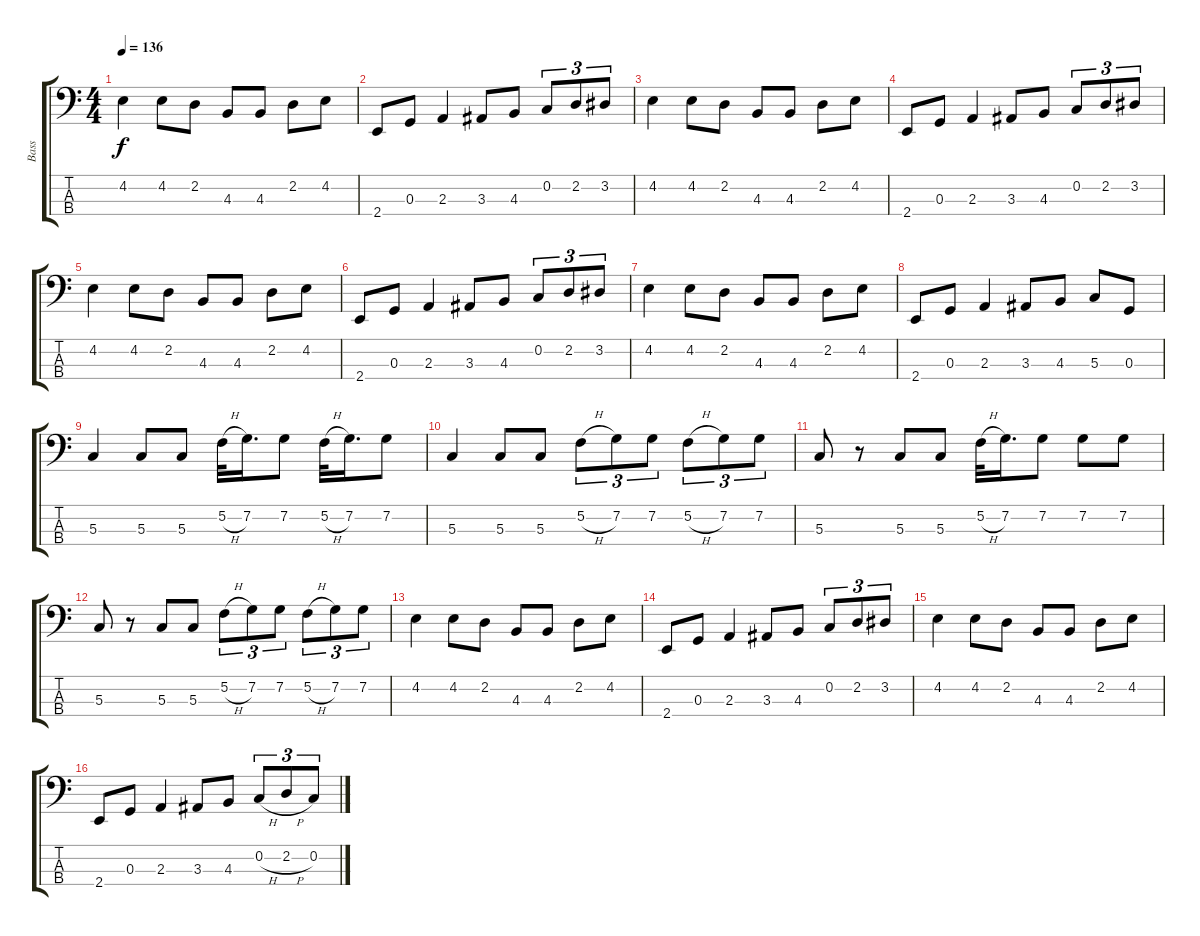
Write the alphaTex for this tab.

\track ("Bass" "Bass") {instrument electricbassfinger}
\staff {score tabs}
\tuning (F2 C2 G1 D1) {hide}
\ts (4 4)
\tempo 136
\clef f4
\ks c
4.2.4{dy f} 4.2.8 2.2.8 4.3.8 4.3.8 2.2.8 4.2.8 |
2.4.8 0.3.8 2.3.4 3.3.8 4.3.8 0.2.8{tu (3 2)} 2.2.8{tu (3 2)} 3.2.8{tu (3 2)} |
4.2.4 4.2.8 2.2.8 4.3.8 4.3.8 2.2.8 4.2.8 |
2.4.8 0.3.8 2.3.4 3.3.8 4.3.8 0.2.8{tu (3 2)} 2.2.8{tu (3 2)} 3.2.8{tu (3 2)} |
4.2.4 4.2.8 2.2.8 4.3.8 4.3.8 2.2.8 4.2.8 |
2.4.8 0.3.8 2.3.4 3.3.8 4.3.8 0.2.8{tu (3 2)} 2.2.8{tu (3 2)} 3.2.8{tu (3 2)} |
4.2.4 4.2.8 2.2.8 4.3.8 4.3.8 2.2.8 4.2.8 |
2.4.8 0.3.8 2.3.4 3.3.8 4.3.8 5.3.8 0.3.8 |
5.3.4 5.3.8 5.3.8 5.2{h}.32 7.2.16{d} 7.2.8 5.2{h}.32 7.2.16{d} 7.2.8 |
5.3.4 5.3.8 5.3.8 5.2{h}.8{tu (3 2)} 7.2.8{tu (3 2)} 7.2.8{tu (3 2)} 5.2{h}.8{tu (3 2)} 7.2.8{tu (3 2)} 7.2.8{tu (3 2)} |
5.3.8 r.8 5.3.8 5.3.8 5.2{h}.32 7.2.16{d} 7.2.8 7.2.8 7.2.8 |
5.3.8 r.8 5.3.8 5.3.8 5.2{h}.8{tu (3 2)} 7.2.8{tu (3 2)} 7.2.8{tu (3 2)} 5.2{h}.8{tu (3 2)} 7.2.8{tu (3 2)} 7.2.8{tu (3 2)} |
4.2.4 4.2.8 2.2.8 4.3.8 4.3.8 2.2.8 4.2.8 |
2.4.8 0.3.8 2.3.4 3.3.8 4.3.8 0.2.8{tu (3 2)} 2.2.8{tu (3 2)} 3.2.8{tu (3 2)} |
4.2.4 4.2.8 2.2.8 4.3.8 4.3.8 2.2.8 4.2.8 |
2.4.8 0.3.8 2.3.4 3.3.8 4.3.8 0.2{h}.8{tu (3 2)} 2.2{h}.8{tu (3 2)} 0.2.8{tu (3 2)}
